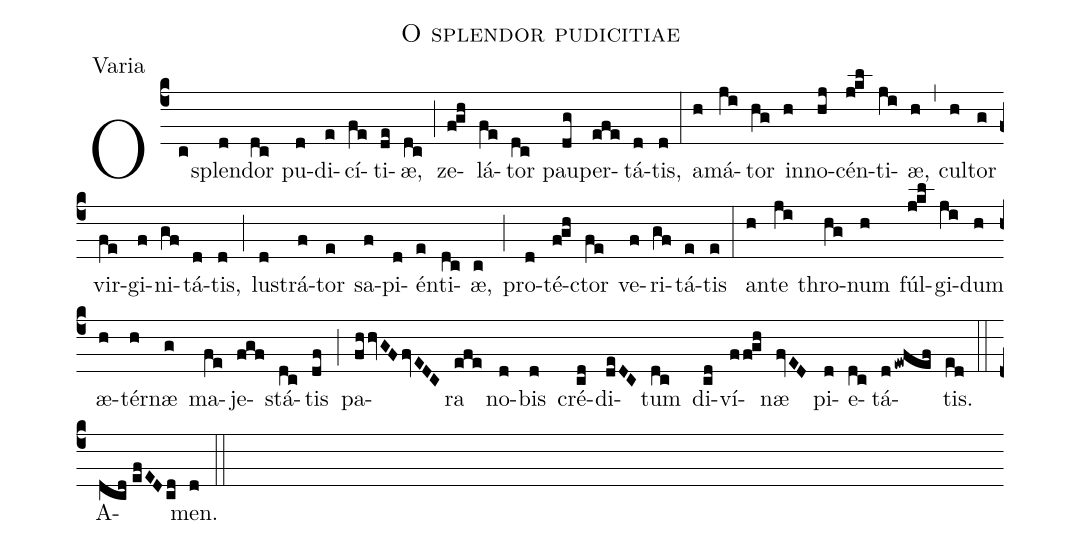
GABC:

name:O splendor pudicitiae;
office-part:Varia;
%%
(c4)O(c) splen(d)dor(dc) pu(d)di(e)cí(fe)ti(de)æ,(dc) (;) ze(f!gh)lá(fe)tor(dc) pau(dg)per(efe)tá(d)tis,(d) (:) a(h)má(ji)tor(hg) in(h)no(hj)cén(j!kl)ti(ji)æ,(h) (,) cul(h)tor(g) vir(fe)gi(f)ni(gf)tá(d)tis,(d) (;) lu(d)strá(f)tor(e) sa(f)pi(d)én(e)ti(dc)æ,(c) (;) pro(d)té(f!gh)ctor(fe) ve(f)ri(gf)tá(e)tis(e) (:) an(h)te(ji) thro(hg)num(h) fúl(j!kl)gi(ji)dum(h) æ(h)tér(h)næ(g) ma(fe)je(fgf)stá(dc)tis(df) (;) pa(fhhvGFfvEDC)ra(efe) no(d)bis(d) cré(cd)di(deDC)tum(dc) di(cd)ví(ff!gh)næ(fvED) pi(d)e(dc)tá(dewfef)tis.(ed) (::) A(dcd///efEDcd)men.(d) (::)
